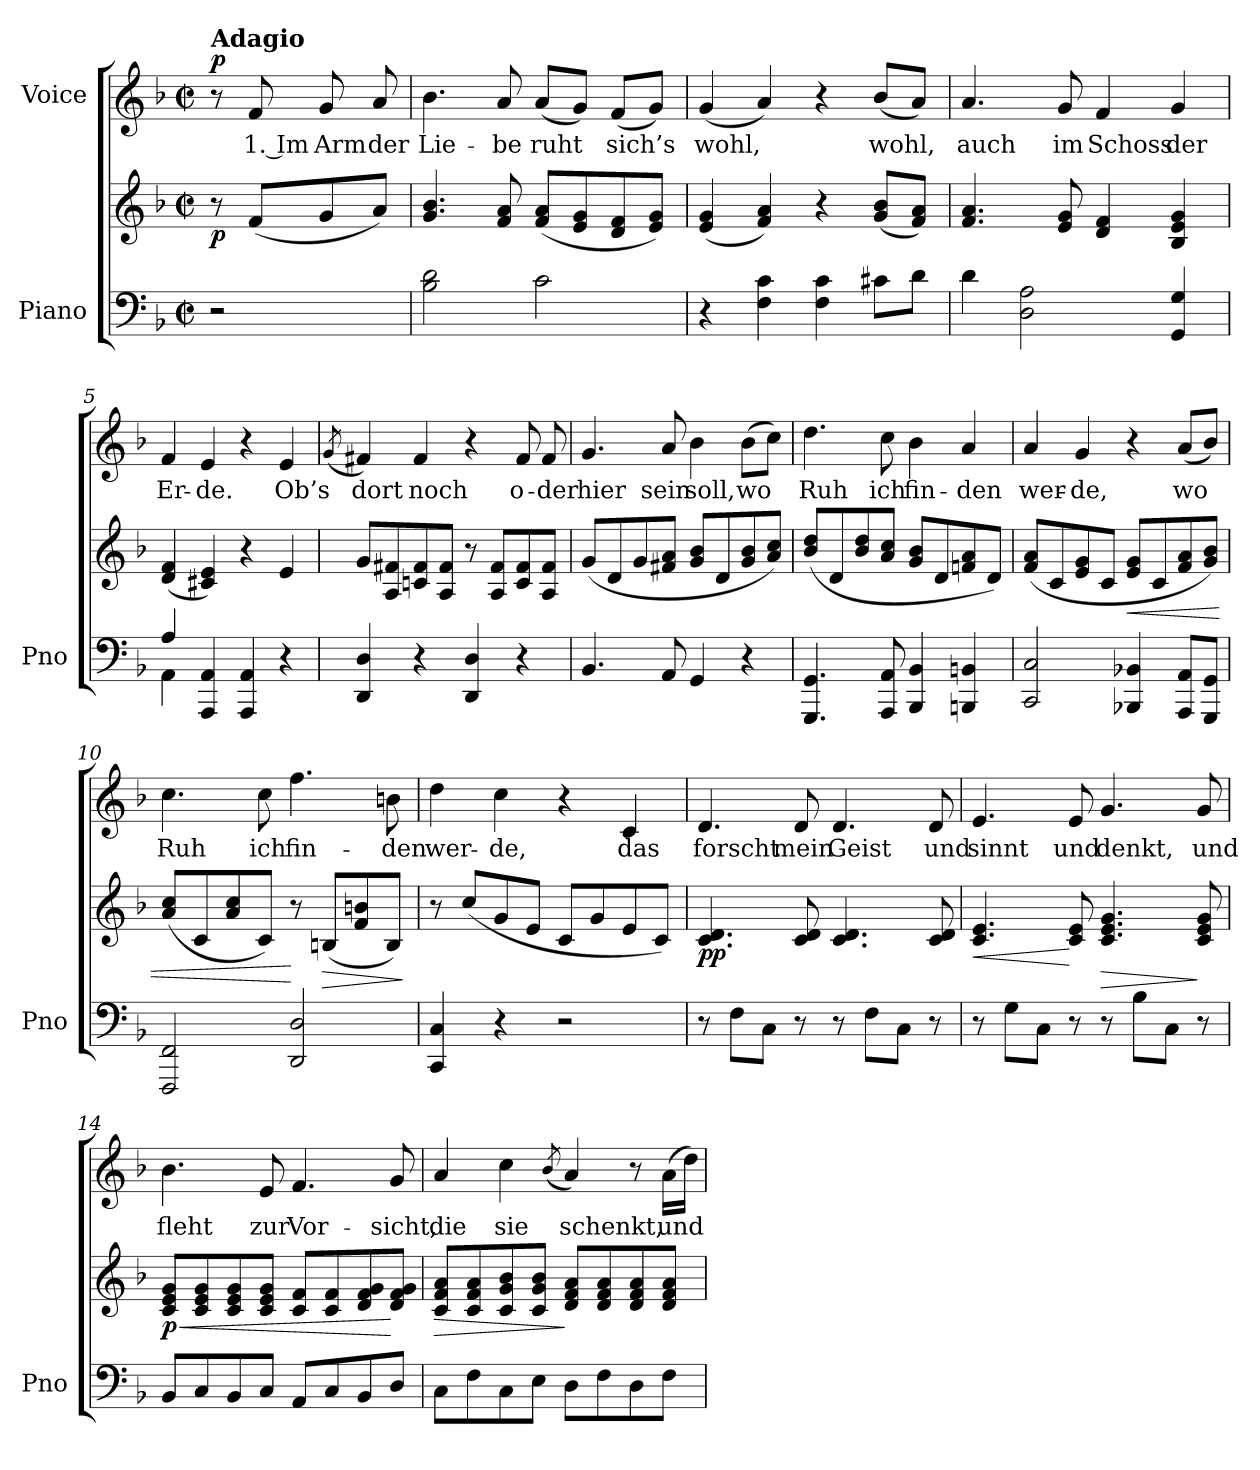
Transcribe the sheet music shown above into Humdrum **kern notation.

**kern	**kern	**dynam	**kern	**text	**dynam
*part2	*part2	*part2	*part1	*part1	*part1
*staff3	*staff2	*staff2/3	*staff1	*staff1	*staff1
*I"Piano	*	*	*I"Voice	*	*
*I'Pno	*	*	*	*	*
*clefF4	*clefG2	*	*clefG2	*	*
*k[b-]	*k[b-]	*	*k[b-]	*	*
*M2/2	*M2/2	*	*M2/2	*	*
*met(c|)	*met(c|)	*	*met(c|)	*	*
=1	=1	=1	=1	=1	=1
!	!	!	!LO:TX:a:B:t=Adagio	!	!
!	!	!LO:DY:b	!	!	!LO:DY:a
2r	8r	p	8r	.	p
.	(8f/L	.	8f/	1. Im	.
.	8g/	.	8g/	Arm	.
.	8a/J)	.	8a/	der	.
=2	=2	=2	=2	=2	=2
2B-\ 2d\	4.g/ 4.b-/	.	4.b-\	Lie-	.
.	8f/ 8a/	.	8a/	-be	.
2c\	(8f/ 8a/L	.	(8a/L	ruht	.
.	8e/ 8g/	.	8g/J)	.	.
.	8d/ 8f/	.	(8f/L	sich’s	.
.	8e/ 8g/J)	.	8g/J)	.	.
=3	=3	=3	=3	=3	=3
4r	(4e/ 4g/	.	(4g/	wohl,	.
4F\ 4c\	4f/ 4a/)	.	4a/)	.	.
4F\ 4c\	4r	.	4r	.	.
8c#X\L	(8g/ 8b-/L	.	(8b-/L	wohl,	.
8d\J	8f/ 8a/J)	.	8a/J)	.	.
=4	=4	=4	=4	=4	=4
4d\	4.f/ 4.a/	.	4.a/	auch	.
2D\ 2A\	.	.	.	.	.
.	8e/ 8g/	.	8g/	im	.
.	4d/ 4f/	.	4f/	Schoss	.
4GG/ 4G/	4B-/ 4e/ 4g/	.	4g/	der	.
=5	=5	=5	=5	=5	=5
*^	*	*	*	*	*
4A/	4AA\	(4d/ 4f/	.	4f/	Er-	.
4AAA/ 4AA/	2.ryy	4c#X/ 4e/)	.	4e/	-de.	.
4AAA/ 4AA/	.	4r	.	4r	.	.
4r	.	4e/	.	4e/	Ob’s	.
*v	*v	*	*	*	*	*
=6	=6	=6	=6	=6	=6
.	.	.	(8qg/	.	.
4DD/ 4D/	8g/L	.	4f#X/)	dort	.
.	8A/ 8f#X/	.	.	.	.
4r	8cn/ 8f#/	.	4f#/	noch	.
.	8A/ 8f#/J	.	.	.	.
4DD/ 4D/	8r	.	4r	.	.
.	8A/ 8f#/L	.	.	.	.
4r	8c/ 8f#/	.	8f#/	o-	.
.	8A/ 8f#/J	.	8f#/	-der	.
=7	=7	=7	=7	=7	=7
4.BB-/	(8g/L	.	4.g/	hier	.
.	8d/	.	.	.	.
.	8g/	.	.	.	.
8AA/	8f#X/ 8a/J	.	8a/	sein	.
4GG/	8g/ 8b-/L	.	4b-\	soll,	.
.	8d/	.	.	.	.
4r	8g/ 8b-/	.	(8b-\L	wo	.
.	8a/ 8cc/J)	.	8cc\J)	.	.
=8	=8	=8	=8	=8	=8
4.GGG/ 4.GG/	(8b-/ 8dd/L	.	4.dd\	Ruh	.
.	8d/	.	.	.	.
.	8b-/ 8dd/	.	.	.	.
8AAA/ 8AA/	8a/ 8cc/J	.	8cc\	ich	.
4BBB-/ 4BB-/	8g/ 8b-/L	.	4b-\	fin-	.
.	8d/	.	.	.	.
4BBBn/ 4BBn/	8fn/ 8a/	.	4a/	-den	.
.	8d/J)	.	.	.	.
=9	=9	=9	=9	=9	=9
2CC/ 2C/	(8f/ 8a/L	.	4a/	wer-	.
.	8c/	.	.	.	.
.	8e/ 8g/	.	4g/	-de,	.
.	8c/J	.	.	.	.
!	!	!LO:HP:b	!	!	!
4BBB-X/ 4BB-X/	8e/ 8g/L	<	4r	.	.
.	8c/	.	.	.	.
8AAA/ 8AA/L	8f/ 8a/	.	(8a/L	wo	.
8GGG/ 8GG/J	8g/ 8b-/J)	.	8b-/J)	.	.
=10	=10	=10	=10	=10	=10
2FFF/ 2FF/	(8a/ 8cc/L	.	4.cc\	Ruh	.
.	8c/	.	.	.	.
.	8a/ 8cc/	.	.	.	.
.	8c/J)	.	8cc\	ich	.
2DD/ 2D/	8r	[	4.ff\	fin-	.
!	!	!LO:HP:b	!	!	!
.	(8Bn/L	>	.	.	.
.	8f/ 8bn/	.	.	.	.
.	8B/J)	.	8bn\	-den	.
.	.	]	.	.	.
=11	=11	=11	=11	=11	=11
4CC/ 4C/	8r	.	4dd\	wer-	.
.	(8cc/L	.	.	.	.
4r	8g/	.	4cc\	-de,	.
.	8e/J	.	.	.	.
2r	8c/L	.	4r	.	.
.	8g/	.	.	.	.
.	8e/	.	4c/	das	.
.	8c/J)	.	.	.	.
=12	=12	=12	=12	=12	=12
!	!	!LO:DY:b	!	!	!
8r	4.c/ 4.d/	pp	4.d/	forscht	.
8F\L	.	.	.	.	.
8C\J	.	.	.	.	.
8r	8c/ 8d/	.	8d/	mein	.
8r	4.c/ 4.d/	.	4.d/	Geist	.
8F\L	.	.	.	.	.
8C\J	.	.	.	.	.
8r	8c/ 8d/	.	8d/	und	.
=13	=13	=13	=13	=13	=13
!	!	!LO:HP:b	!	!	!
8r	4.c/ 4.e/	<	4.e/	sinnt	.
8G\L	.	.	.	.	.
8C\J	.	.	.	.	.
8r	8c/ 8e/	[	8e/	und	.
!	!	!LO:HP:b	!	!	!
8r	4.c/ 4.e/ 4.g/	>	4.g/	denkt,	.
8B-\L	.	.	.	.	.
8C\J	.	.	.	.	.
8r	8c/ 8e/ 8g/	]	8g/	und	.
=14	=14	=14	=14	=14	=14
!	!	!LO:HP:b	!	!	!
!	!	!LO:DY:n=1:b	!	!	!
8BB-/L	8c/ 8e/ 8g/L	< p	4.b-\	fleht	.
8C/	8c/ 8e/ 8g/	.	.	.	.
8BB-/	8c/ 8e/ 8g/	.	.	.	.
8C/J	8c/ 8e/ 8g/J	.	8e/	zur	.
8AA/L	8c/ 8f/L	.	4.f/	Vor-	.
8C/	8c/ 8f/	.	.	.	.
8BB-/	8d/ 8f/ 8g/	.	.	.	.
8D/J	8d/ 8f/ 8g/J	[	8g/	-sicht,	.
=15	=15	=15	=15	=15	=15
!	!	!LO:HP:b	!	!	!
8C\L	8c/ 8f/ 8a/L	>	4a/	die	.
8F\	8c/ 8f/ 8a/	.	.	.	.
8C\	8c/ 8g/ 8b-/	.	4cc\	sie	.
8E\J	8c/ 8g/ 8b-/J	.	.	.	.
.	.	.	(8qb-/	.	.
8D\L	8d/ 8f/ 8a/L	]	4a/)	schenkt,	.
8F\	8d/ 8f/ 8a/	.	.	.	.
8D\	8d/ 8f/ 8a/	.	8r	.	.
8F\J	8d/ 8f/ 8a/J	.	(16a\LL	und	.
.	.	.	16dd\JJ)	.	.
=	=	=	=	=	=
*-	*-	*-	*-	*-	*-
